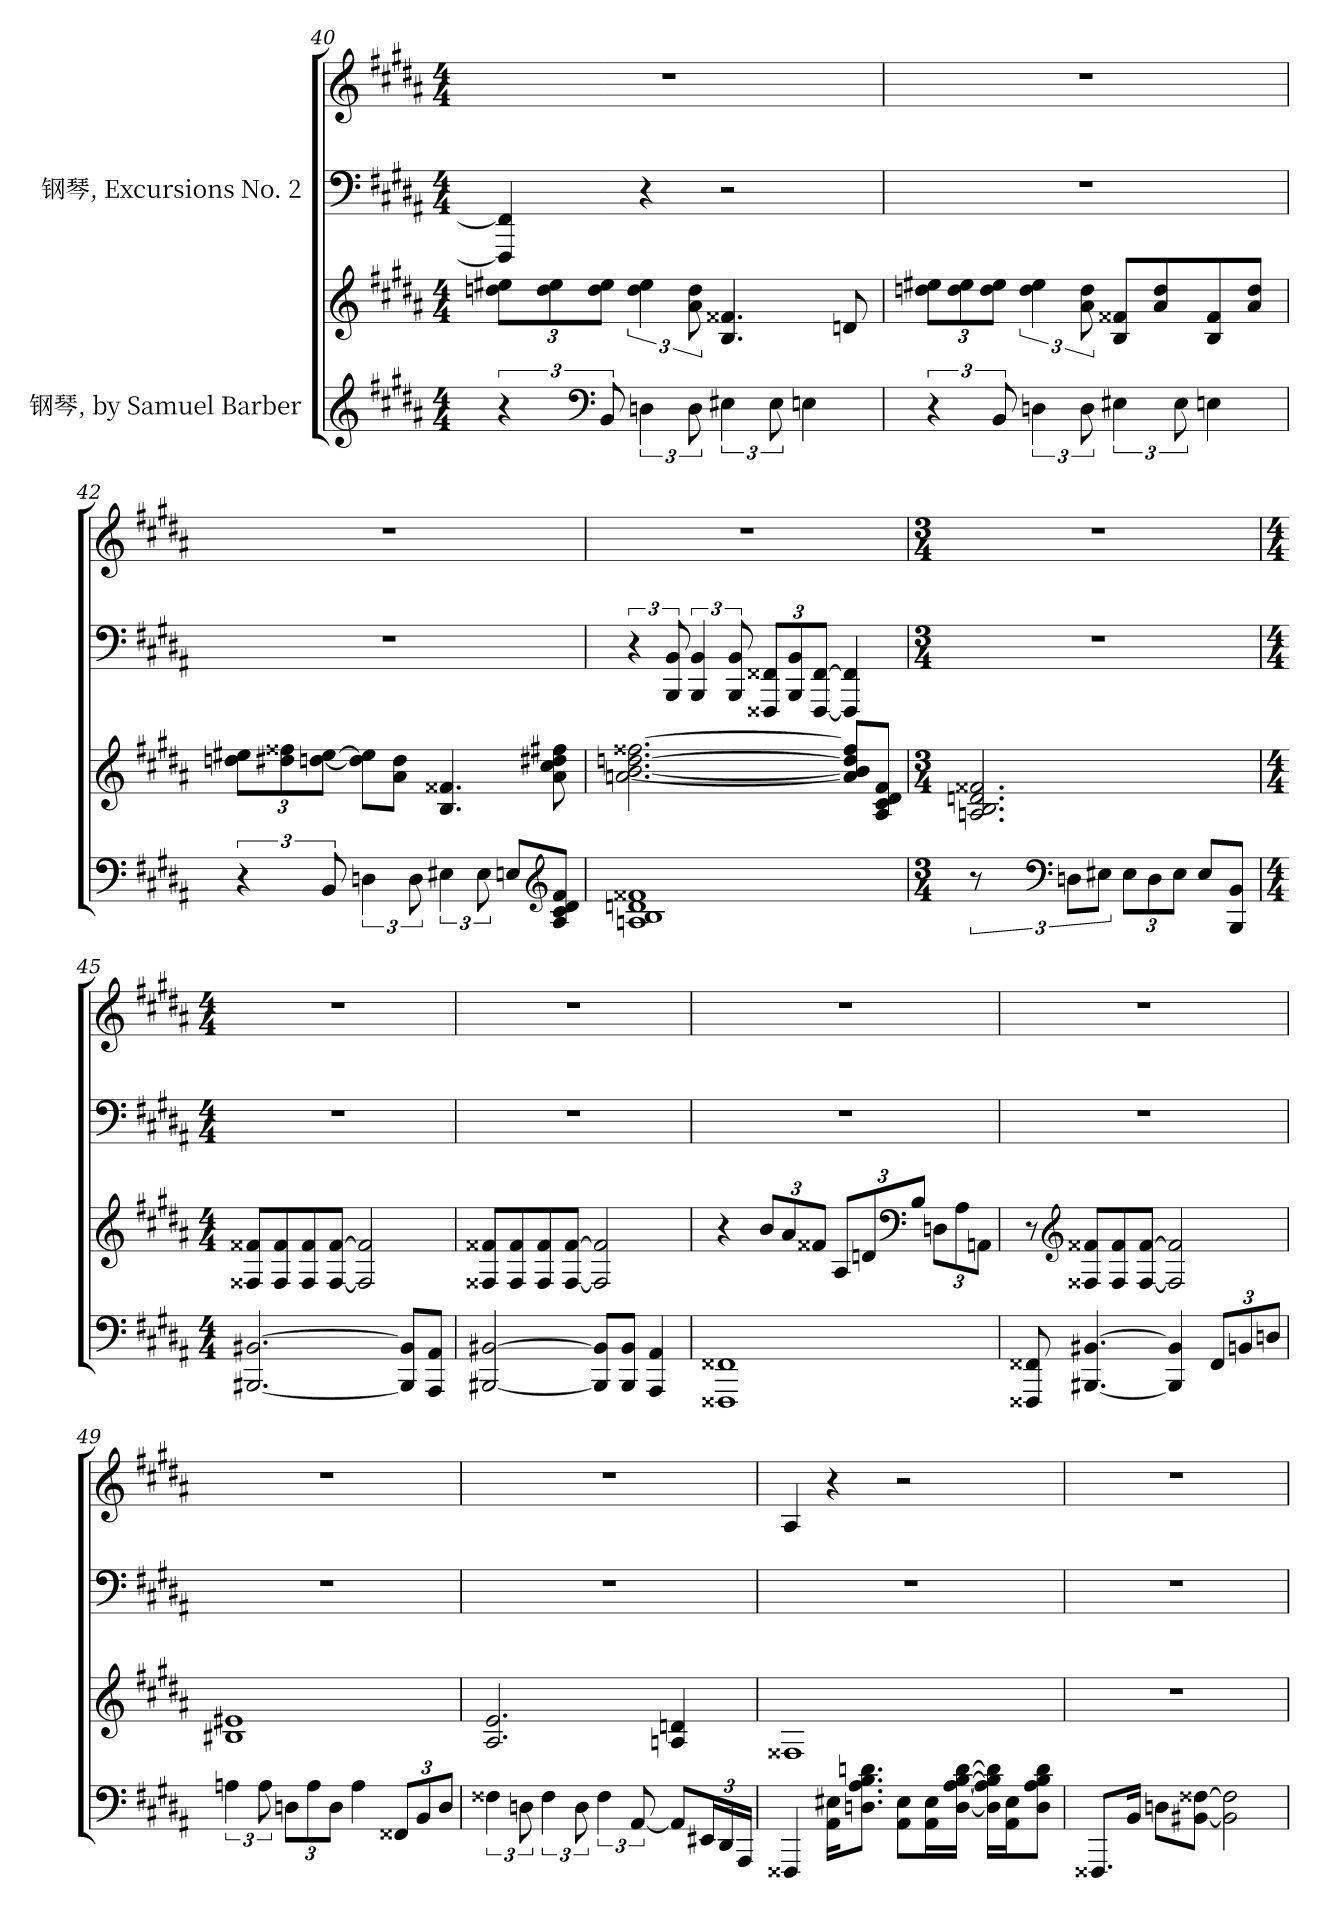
**kern	**kern	**kern	**kern
*part2	*part2	*part1	*part1
*staff4	*staff3	*staff2	*staff1
*I"钢琴, by Samuel Barber	*	*I"钢琴, Excursions No. 2	*
!!LO:LB:g=z
*clefG2	*clefG2	*clefF4	*clefG2
*k[f#c#g#d#a#]	*k[f#c#g#d#a#]	*k[f#c#g#d#a#]	*k[f#c#g#d#a#]
*M4/4	*M4/4	*M4/4	*M4/4
*	*Xbrackettup	*	*
=40	=40	=40	=40
6r	12ddn\ 12ee#X\L	4FFF##/] 4FF##/]	1r
.	12dd\ 12ee#\	.	.
*clefF4	*	*	*
12BB/	12dd\ 12ee#\J	.	.
*	*brackettup	*	*
6Dn\	6dd\ 6ee#\	4r	.
12D\	12a#\ 12dd\	.	.
6E#X\	4.B/ 4.f##X/	2r	.
12E#\	.	.	.
4En\	.	.	.
.	8dn/	.	.
=41	=41	=41	=41
*	*Xbrackettup	*	*
6r	12ddn\ 12ee#X\L	1r	1r
.	12dd\ 12ee#\	.	.
12BB/	12dd\ 12ee#\J	.	.
*	*brackettup	*	*
6Dn\	6dd\ 6ee#\	.	.
12D\	12a#\ 12dd\	.	.
6E#X\	8B/ 8f##X/L	.	.
.	8a#/ 8dd/	.	.
12E#\	.	.	.
4En\	8B/ 8f##/	.	.
.	8a#/ 8dd/J	.	.
!!LO:PB:g=z
=42	=42	=42	=42
*	*Xbrackettup	*	*
6r	12ddn\ 12ee#X\L	1r	1r
.	12dd#X\ 12ff##X\	.	.
12BB/	[12ddn\ [12ee#\J	.	.
6Dn\	8dd\] 8ee#\]L	.	.
.	8a#\ 8dd\J	.	.
12D\	.	.	.
6E#X\	4.B/ 4.f##X/	.	.
12E#\	.	.	.
8En/L	.	.	.
*clefG2	*	*	*
8A#/ 8c#/ 8d#/ 8f#/J	8a#\ 8cc#\ 8dd#X\ 8ff#X\	.	.
=43	=43	=43	=43
1An 1B 1dn 1f##X	[2.an\ [2.b\ [2.ddn\ [2.ff##X\	6r	1r
.	.	12BBB/ 12BB/	.
.	.	6BBB/ 6BB/	.
.	.	12BBB/ 12BB/	.
*	*	*Xbrackettup	*
.	.	12FFF##X/ 12FF##X/L	.
.	.	12BBB/ 12BB/	.
.	.	[12FFF##/ [12FF##/J	.
.	8a/] 8b/] 8dd/] 8ff##/]L	4FFF##/] 4FF##/]	.
.	8A#/ 8c#/ 8d#/ 8f#/J	.	.
!!LO:LB:g=z
=44	=44	=44	=44
*M3/4	*M3/4	*M3/4	*M3/4
12r	2.An/ 2.B/ 2.dn/ 2.f##X/	2.r	2.r
*clefF4	*	*	*
12Dn\L	.	.	.
12E#X\J	.	.	.
*Xbrackettup	*	*	*
12E#\L	.	.	.
12D\	.	.	.
12E#\J	.	.	.
8E#/L	.	.	.
8BBB/ 8BB/J	.	.	.
=45	=45	=45	=45
*M4/4	*M4/4	*M4/4	*M4/4
[2.BBB#X/ [2.BB#X/	8F##X/ 8f##X/L	1r	1r
.	8F##/ 8f##/	.	.
.	8F##/ 8f##/	.	.
.	[8F##/ [8f##/J	.	.
.	2F##/] 2f##/]	.	.
8BBB#/] 8BB#/]L	.	.	.
8AAA#/ 8AA#/J	.	.	.
=46	=46	=46	=46
[2BBB#X/ [2BB#X/	8F##X/ 8f##X/L	1r	1r
.	8F##/ 8f##/	.	.
.	8F##/ 8f##/	.	.
.	[8F##/ [8f##/J	.	.
8BBB#/] 8BB#/]L	2F##/] 2f##/]	.	.
8BBB#/ 8BB#/J	.	.	.
4AAA#/ 4AA#/	.	.	.
!!LO:LB:g=z
=47	=47	=47	=47
1FFF##X 1FF##X	4r	1r	1r
.	12b/L	.	.
.	12a#/	.	.
.	12f##X/J	.	.
.	12A#/L	.	.
.	12dn/	.	.
*	*clefF4	*	*
.	12B/J	.	.
.	12Dn\L	.	.
.	12A#\	.	.
.	12AAn\J	.	.
=48	=48	=48	=48
8FFF##X/ 8FF##X/	8r	1r	1r
*	*clefG2	*	*
[4.BBB#X/ [4.BB#X/	8F##X/ 8f##X/L	.	.
.	8F##/ 8f##/	.	.
.	[8F##/ [8f##/J	.	.
4BBB#/] 4BB#/]	2F##/] 2f##/]	.	.
12FF##/L	.	.	.
12BBn/	.	.	.
12Dn/J	.	.	.
=49	=49	=49	=49
*brackettup	*	*	*
6An\	1B#X 1e#X	1r	1r
12A\	.	.	.
*Xbrackettup	*	*	*
12Dn\L	.	.	.
12A\	.	.	.
12D\J	.	.	.
4A\	.	.	.
12FF##X/L	.	.	.
12BB/	.	.	.
12D/J	.	.	.
!!LO:PB:g=z
=50	=50	=50	=50
*brackettup	*	*	*
6F##X\	2.A#/ 2.e/	1r	1r
12Dn\	.	.	.
6F##\	.	.	.
12D\	.	.	.
6F##\	.	.	.
[12AA#/	.	.	.
8AA#/L]	4An/ 4dn/	.	.
*Xbrackettup	*	*	*
24EE#X/L	.	.	.
24DD#/	.	.	.
24AAA#/JJ	.	.	.
=51	=51	=51	=51
4FFF##X/	1F##X	1r	4A#/
16AA#\ 16E#X\KL	.	.	4r
8.Dn\ 8.A#\ 8.B\ 8.dn\J	.	.	.
8AA#\ 8E#\L	.	.	2r
16AA#\ 16E#\L	.	.	.
[16D\ [16A#\ [16B\ [16d\JJ	.	.	.
16D\] 16A#\] 16B\] 16d\]LL	.	.	.
16AA#\ 16E#\J	.	.	.
8D\ 8A#\ 8B\ 8d\J	.	.	.
=52	=52	=52	=52
8.FFF##X/L	1r	1r	1r
16BB/Jk	.	.	.
8Dn\L	.	.	.
[8BB#X\ [8F##X\J	.	.	.
2BB#\] 2F##\]	.	.	.
=	=	=	=
*-	*-	*-	*-
